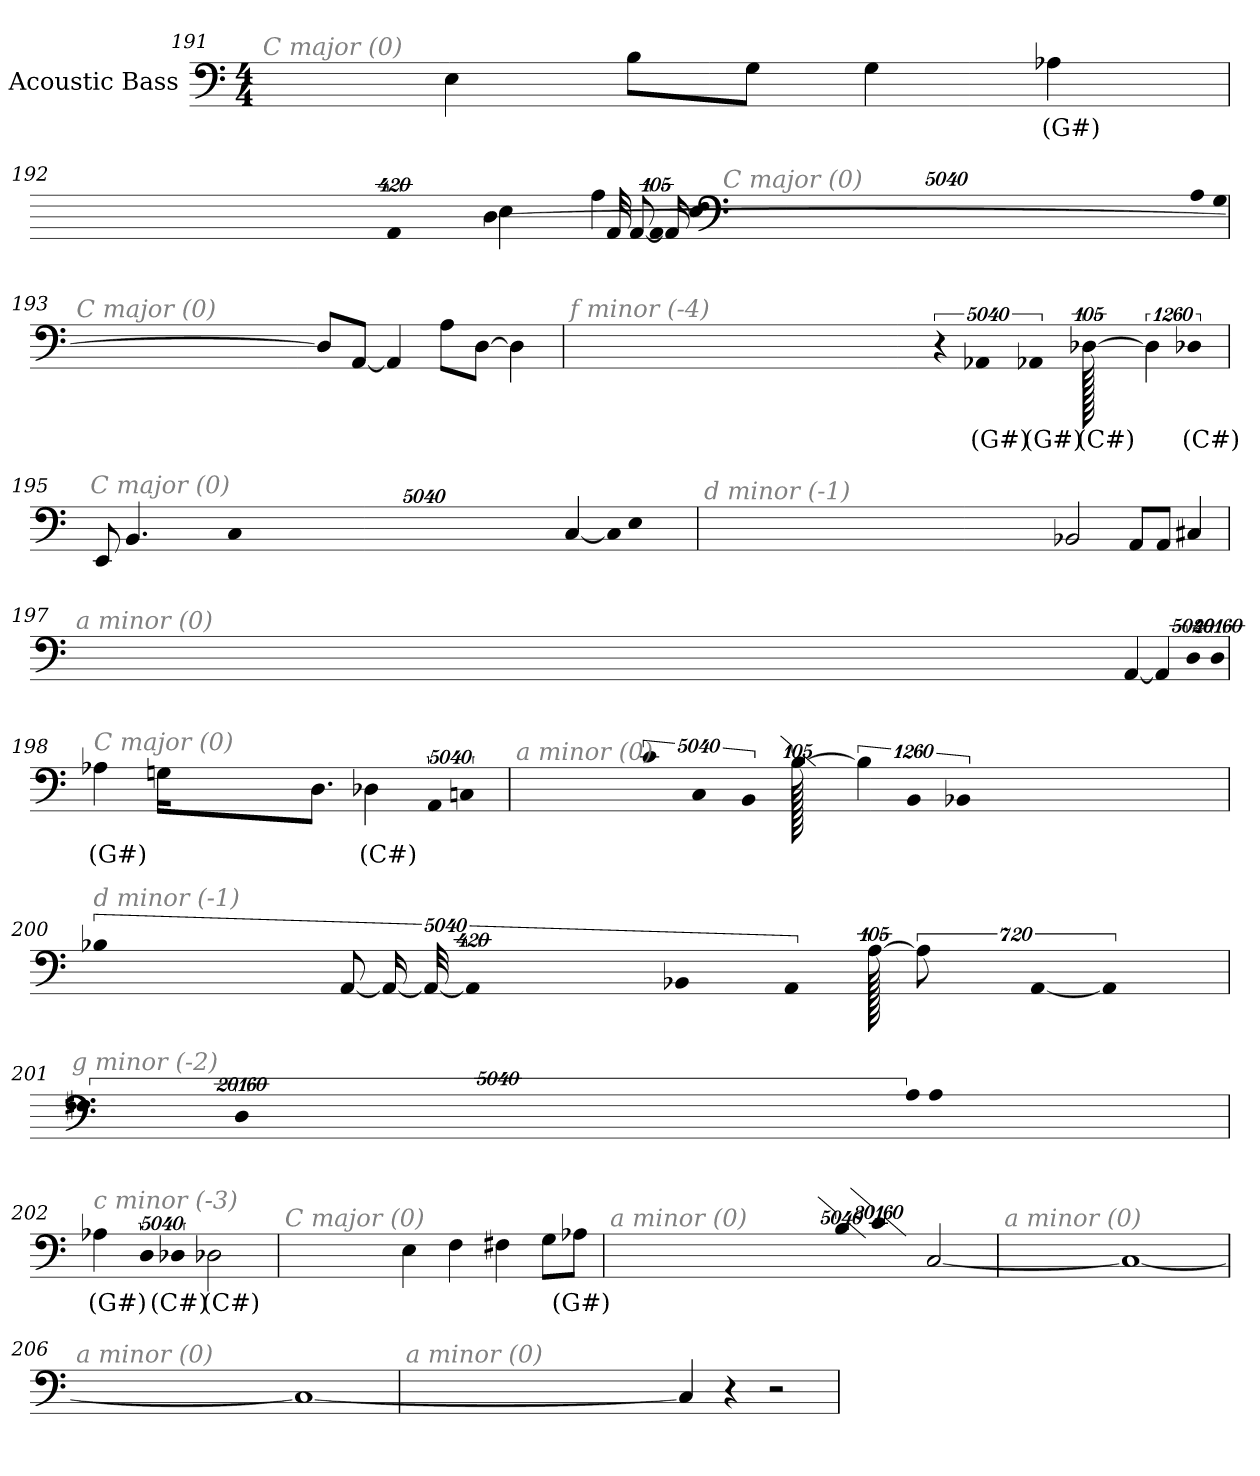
**kern	**text
*part1	*part1
*staff1	*staff1
*I"Acoustic Bass	*
*clefF4	*
*ITrd7c12	*
*k[]	*
*C:	*
*M4/4	*
=191	=191
!LO:TX:i:color=#808080:t=C major (0)	!
4EE	.
8BBL	.
8GGJ	.
4GG	.
4AA-Xi	(G#)
=192	=192
!LO:TX:i:color=#808080:t=C major (0)	!
!LO:N:vis=8	!
40320%3347AAL	.
!LO:N:vis=8	!
40320%3347GG	.
!LO:N:vis=8	!
40320%3347EEJ	.
!LO:N:vis=1024	!
[13440%13AAA	.
8AAA_	.
16AAA_	.
32AAA_	.
!LO:N:vis=1024%31	!
13440%407AAA]	.
4EE	.
8AAL	.
[8DDJ	.
=193	=193
!LO:TX:i:color=#808080:t=C major (0)	!
8DDL]	.
[8AAAJ	.
4AAA]	.
8AAL	.
[8DDJ	.
4DD]	.
=194	=194
!LO:TX:i:color=#808080:t=f minor (-4)	!
!LO:N:vis=4	!
20160%3347r	.
!LO:N:vis=4	!
20160%3347AAA-Xi	(G#)
!LO:N:vis=4	!
20160%3347AAA-Xi	(G#)
[6720%13DD-Xi	(C#)
5040%827DD-i]	.
!LO:N:vis=2	!
40320%13427DD-Xi	(C#)
=195	=195
!LO:TX:i:color=#808080:t=C major (0)	!
[4CC	.
!LO:N:vis=8	!
40320%3347CCL]	.
!LO:N:vis=8	!
40320%3347EE	.
!LO:N:vis=8	!
40320%3347CCJ	.
4.BBB	.
8EEE	.
=196	=196
!LO:TX:i:color=#808080:t=d minor (-1)	!
2BBB-X	.
8AAAL	.
8AAAJ	.
4CC#X	.
=197	=197
!LO:TX:i:color=#808080:t=a minor (0)	!
[4AAA	.
4AAA]	.
!LO:N:vis=4	!
20160%3347DD	.
!LO:N:vis=2	!
40320%13427DD	.
=198	=198
!LO:TX:i:color=#808080:t=C major (0)	!
4AA-Xi	(G#)
16GGnL	.
8.DDJ	.
4DD-Xi	(C#)
!LO:N:vis=8	!
40320%3347AAA	.
!LO:N:vis=4	!
20160%3347CCn	.
=199	=199
!LO:TX:i:color=#808080:t=a minor (0)	!
!LO:N:vis=4	!
20160%3347C	.
!LO:N:vis=4	!
20160%3347CC	.
!LO:N:vis=4	!
20160%3347BBB	.
[6720%13BB	.
5040%827BB]	.
!LO:N:vis=4	!
20160%3347BBB	.
!LO:N:vis=4	!
20160%3347BBB-X	.
=200	=200
!LO:TX:i:color=#808080:t=d minor (-1)	!
!LO:N:vis=4	!
20160%3347BB-X	.
!LO:N:vis=4	!
20160%3347BBB-X	.
!LO:N:vis=4	!
20160%3347AAA	.
[6720%13AA	.
5760%467AA]	.
!LO:N:vis=4	!
[20160%3347AAA	.
!LO:N:vis=1024	!
13440%13AAA_	.
8AAA_	.
16AAA_	.
32AAA_	.
!LO:N:vis=1024%31	!
13440%407AAA]	.
=201	=201
!LO:TX:i:color=#808080:t=g minor (-2)	!
!LO:N:vis=2	!
40320%13427DD	.
!LO:N:vis=4	!
20160%3347AA	.
!LO:N:vis=2	!
40320%13427AA	.
!LO:N:vis=4	!
20160%3347FF#X	.
=202	=202
!LO:TX:i:color=#808080:t=c minor (-3)	!
4AA-Xi	(G#)
!LO:N:vis=8	!
40320%3347DD	.
!LO:N:vis=4	!
20160%3347DD-Xi	(C#)
2DD-Xi	(C#)
=203	=203
!LO:TX:i:color=#808080:t=C major (0)	!
4EE	.
4FF	.
4FF#X	.
8GGL	.
8AA-XiJ	(G#)
=204	=204
!LO:TX:i:color=#808080:t=a minor (0)	!
!LO:N:vis=4	!
20160%3347BB	.
!LO:N:vis=2	!
40320%13427C	.
[2CC	.
=205	=205
!LO:TX:i:color=#808080:t=a minor (0)	!
1CC_	.
=206	=206
!LO:TX:i:color=#808080:t=a minor (0)	!
1CC_	.
=207	=207
!LO:TX:i:color=#808080:t=a minor (0)	!
4CC]	.
4r	.
2r	.
=	=
*-	*-
